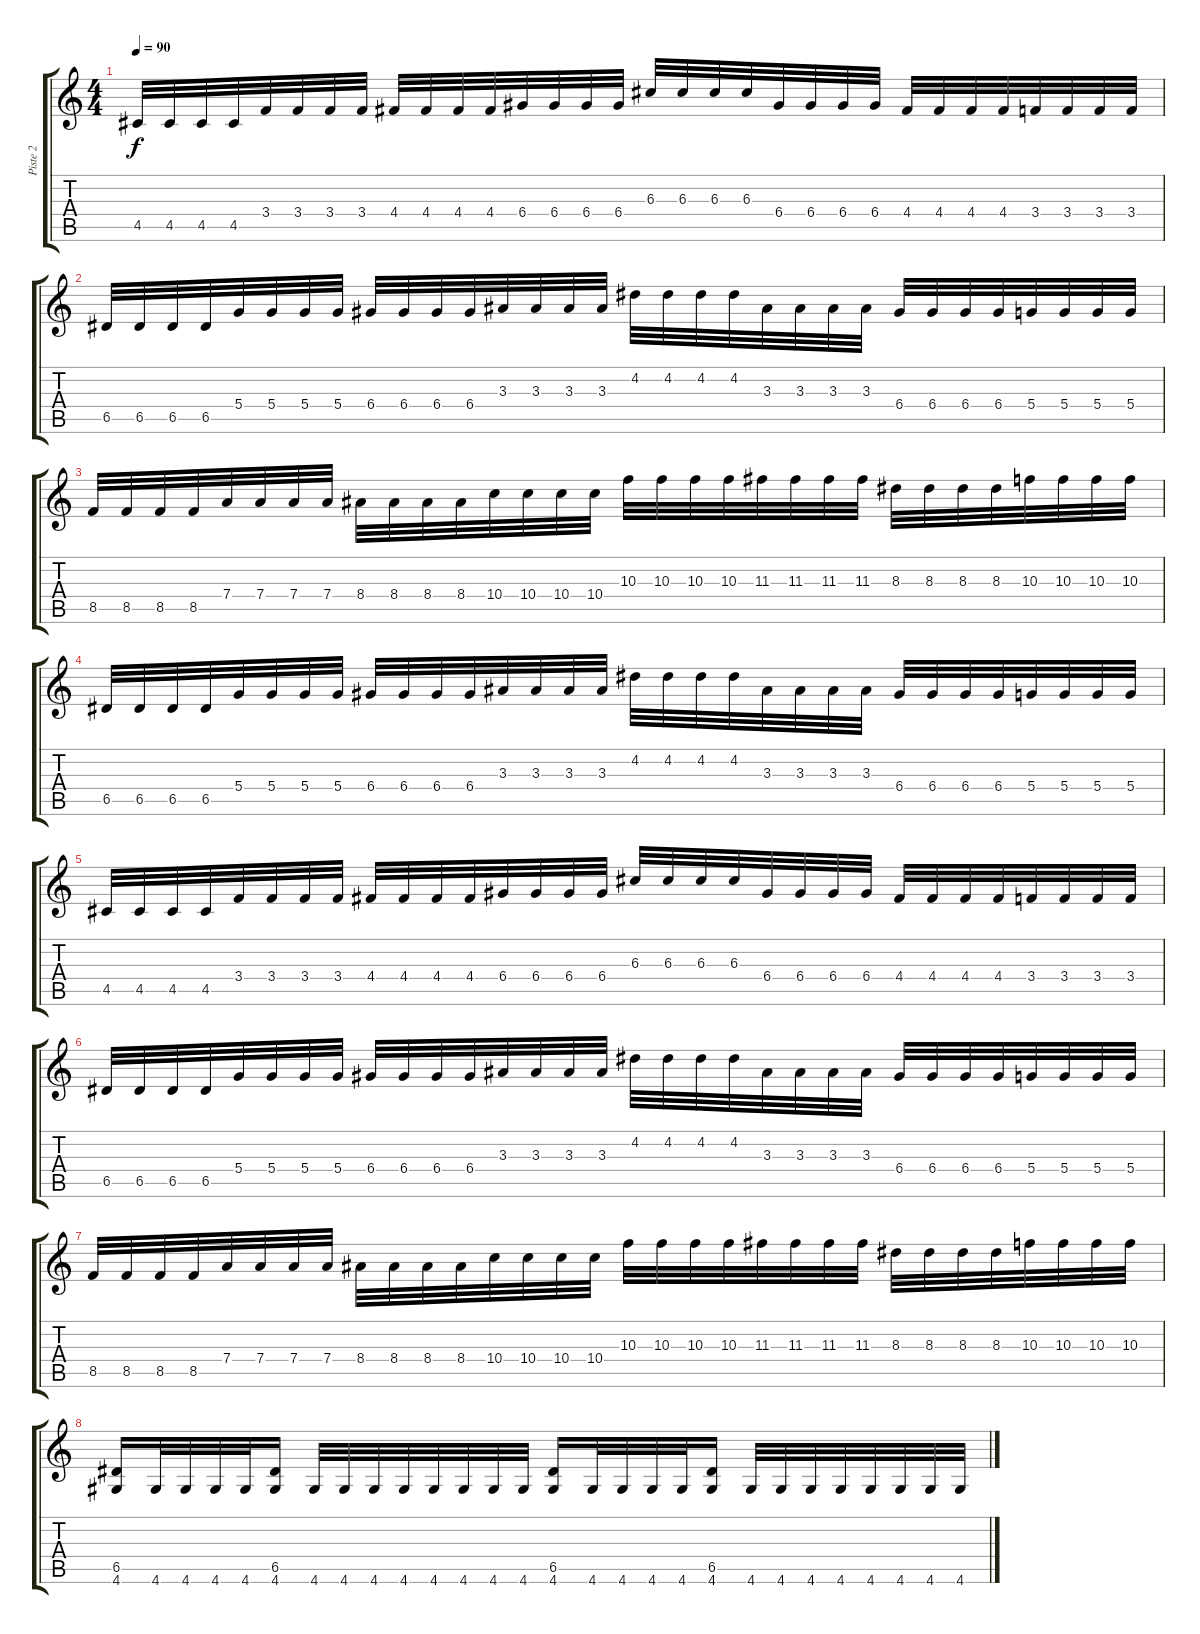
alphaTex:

\track ("Piste 2" "Piste 2") {instrument distortionguitar}
\staff {score tabs}
\tuning (E4 B3 G3 D3 A2 E2) {hide}
\ts (4 4)
\tempo 90
\clef g2
\ks c
4.5.32{dy f} 4.5.32 4.5.32 4.5.32 3.4.32 3.4.32 3.4.32 3.4.32 4.4.32 4.4.32 4.4.32 4.4.32 6.4.32 6.4.32 6.4.32 6.4.32 6.3.32 6.3.32 6.3.32 6.3.32 6.4.32 6.4.32 6.4.32 6.4.32 4.4.32 4.4.32 4.4.32 4.4.32 3.4.32 3.4.32 3.4.32 3.4.32 |
6.5.32 6.5.32 6.5.32 6.5.32 5.4.32 5.4.32 5.4.32 5.4.32 6.4.32 6.4.32 6.4.32 6.4.32 3.3.32 3.3.32 3.3.32 3.3.32 4.2.32 4.2.32 4.2.32 4.2.32 3.3.32 3.3.32 3.3.32 3.3.32 6.4.32 6.4.32 6.4.32 6.4.32 5.4.32 5.4.32 5.4.32 5.4.32 |
8.5.32 8.5.32 8.5.32 8.5.32 7.4.32 7.4.32 7.4.32 7.4.32 8.4.32 8.4.32 8.4.32 8.4.32 10.4.32 10.4.32 10.4.32 10.4.32 10.3.32 10.3.32 10.3.32 10.3.32 11.3.32 11.3.32 11.3.32 11.3.32 8.3.32 8.3.32 8.3.32 8.3.32 10.3.32 10.3.32 10.3.32 10.3.32 |
6.5.32 6.5.32 6.5.32 6.5.32 5.4.32 5.4.32 5.4.32 5.4.32 6.4.32 6.4.32 6.4.32 6.4.32 3.3.32 3.3.32 3.3.32 3.3.32 4.2.32 4.2.32 4.2.32 4.2.32 3.3.32 3.3.32 3.3.32 3.3.32 6.4.32 6.4.32 6.4.32 6.4.32 5.4.32 5.4.32 5.4.32 5.4.32 |
4.5.32 4.5.32 4.5.32 4.5.32 3.4.32 3.4.32 3.4.32 3.4.32 4.4.32 4.4.32 4.4.32 4.4.32 6.4.32 6.4.32 6.4.32 6.4.32 6.3.32 6.3.32 6.3.32 6.3.32 6.4.32 6.4.32 6.4.32 6.4.32 4.4.32 4.4.32 4.4.32 4.4.32 3.4.32 3.4.32 3.4.32 3.4.32 |
6.5.32 6.5.32 6.5.32 6.5.32 5.4.32 5.4.32 5.4.32 5.4.32 6.4.32 6.4.32 6.4.32 6.4.32 3.3.32 3.3.32 3.3.32 3.3.32 4.2.32 4.2.32 4.2.32 4.2.32 3.3.32 3.3.32 3.3.32 3.3.32 6.4.32 6.4.32 6.4.32 6.4.32 5.4.32 5.4.32 5.4.32 5.4.32 |
8.5.32 8.5.32 8.5.32 8.5.32 7.4.32 7.4.32 7.4.32 7.4.32 8.4.32 8.4.32 8.4.32 8.4.32 10.4.32 10.4.32 10.4.32 10.4.32 10.3.32 10.3.32 10.3.32 10.3.32 11.3.32 11.3.32 11.3.32 11.3.32 8.3.32 8.3.32 8.3.32 8.3.32 10.3.32 10.3.32 10.3.32 10.3.32 |
(6.5 4.6).16 4.6.32 4.6.32 4.6.32 4.6.32 (6.5 4.6).16 4.6.32 4.6.32 4.6.32 4.6.32 4.6.32 4.6.32 4.6.32 4.6.32 (6.5 4.6).16 4.6.32 4.6.32 4.6.32 4.6.32 (6.5 4.6).16 4.6.32 4.6.32 4.6.32 4.6.32 4.6.32 4.6.32 4.6.32 4.6.32
